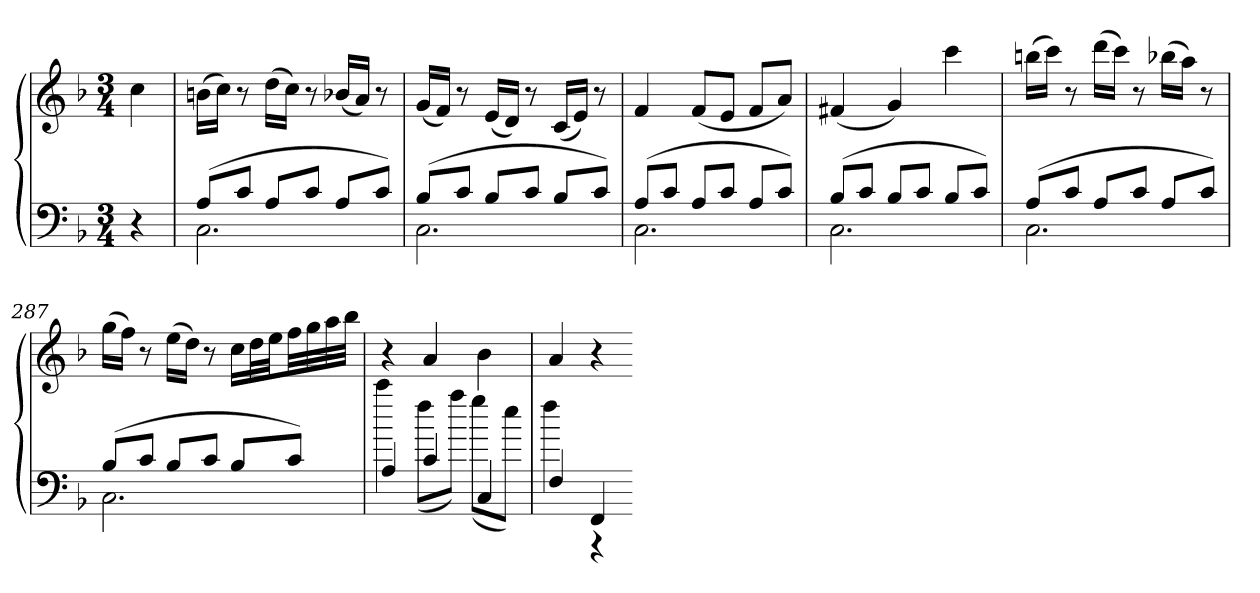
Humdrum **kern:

**kern	**kern
*part1	*part1
*staff2	*staff1
*clefF4	*clefG2
*k[b-]	*k[b-]
*M3/4	*M3/4
=	=
4r	4cc
=282	=282
*^	*
(8AL	2.C	(16bnLL
.	.	16ccJJ)
8cJ	.	8r
8AL	.	(16ddLL
.	.	16ccJJ)
8cJ	.	8r
8AL	.	(16b-XLL
.	.	16aJJ)
8cJ)	.	8r
=283	=283	=283
(8B-L	2.C	(16gLL
.	.	16fJJ)
8cJ	.	8r
8B-L	.	(16eLL
.	.	16dJJ)
8cJ	.	8r
8B-L	.	(16cLL
.	.	16eJJ)
8cJ)	.	8r
=284	=284	=284
(8AL	2.C	4f
8cJ	.	.
8AL	.	(8fL
8cJ	.	8eJ
8AL	.	8fL
8cJ)	.	8aJ)
=285	=285	=285
(8B-L	2.C	(4f#X
8cJ	.	.
8B-L	.	4g)
8cJ	.	.
8B-L	.	4ccc
8cJ)	.	.
=286	=286	=286
(8AL	2.C	(16bbnLL
.	.	16cccJJ)
8cJ	.	8r
8AL	.	(16dddLL
.	.	16cccJJ)
8cJ	.	8r
8AL	.	(16bb-XLL
.	.	16aaJJ)
8cJ)	.	8r
=287	=287	=287
(8B-L	2.C	(16ggLL
.	.	16ffJJ)
8cJ	.	8r
8B-L	.	(16eeLL
.	.	16ddJJ)
8cJ	.	8r
8B-L	.	16ccLL
.	.	32ddL
.	.	32eeJJ
8cJ)	.	32ffLL
.	.	32gg
.	.	32aa
.	.	32bb-JJJ
=288	=288	=288
4A	4ccc	4r
4c	(8ffL	4a
.	8aaJ)	.
4C	(8ggL	4b-
.	8eeJ)	.
=289	=289	=289
4F	4ff	4a
4FF	4r	4r
*v	*v	*
=-	=-
*-	*-
